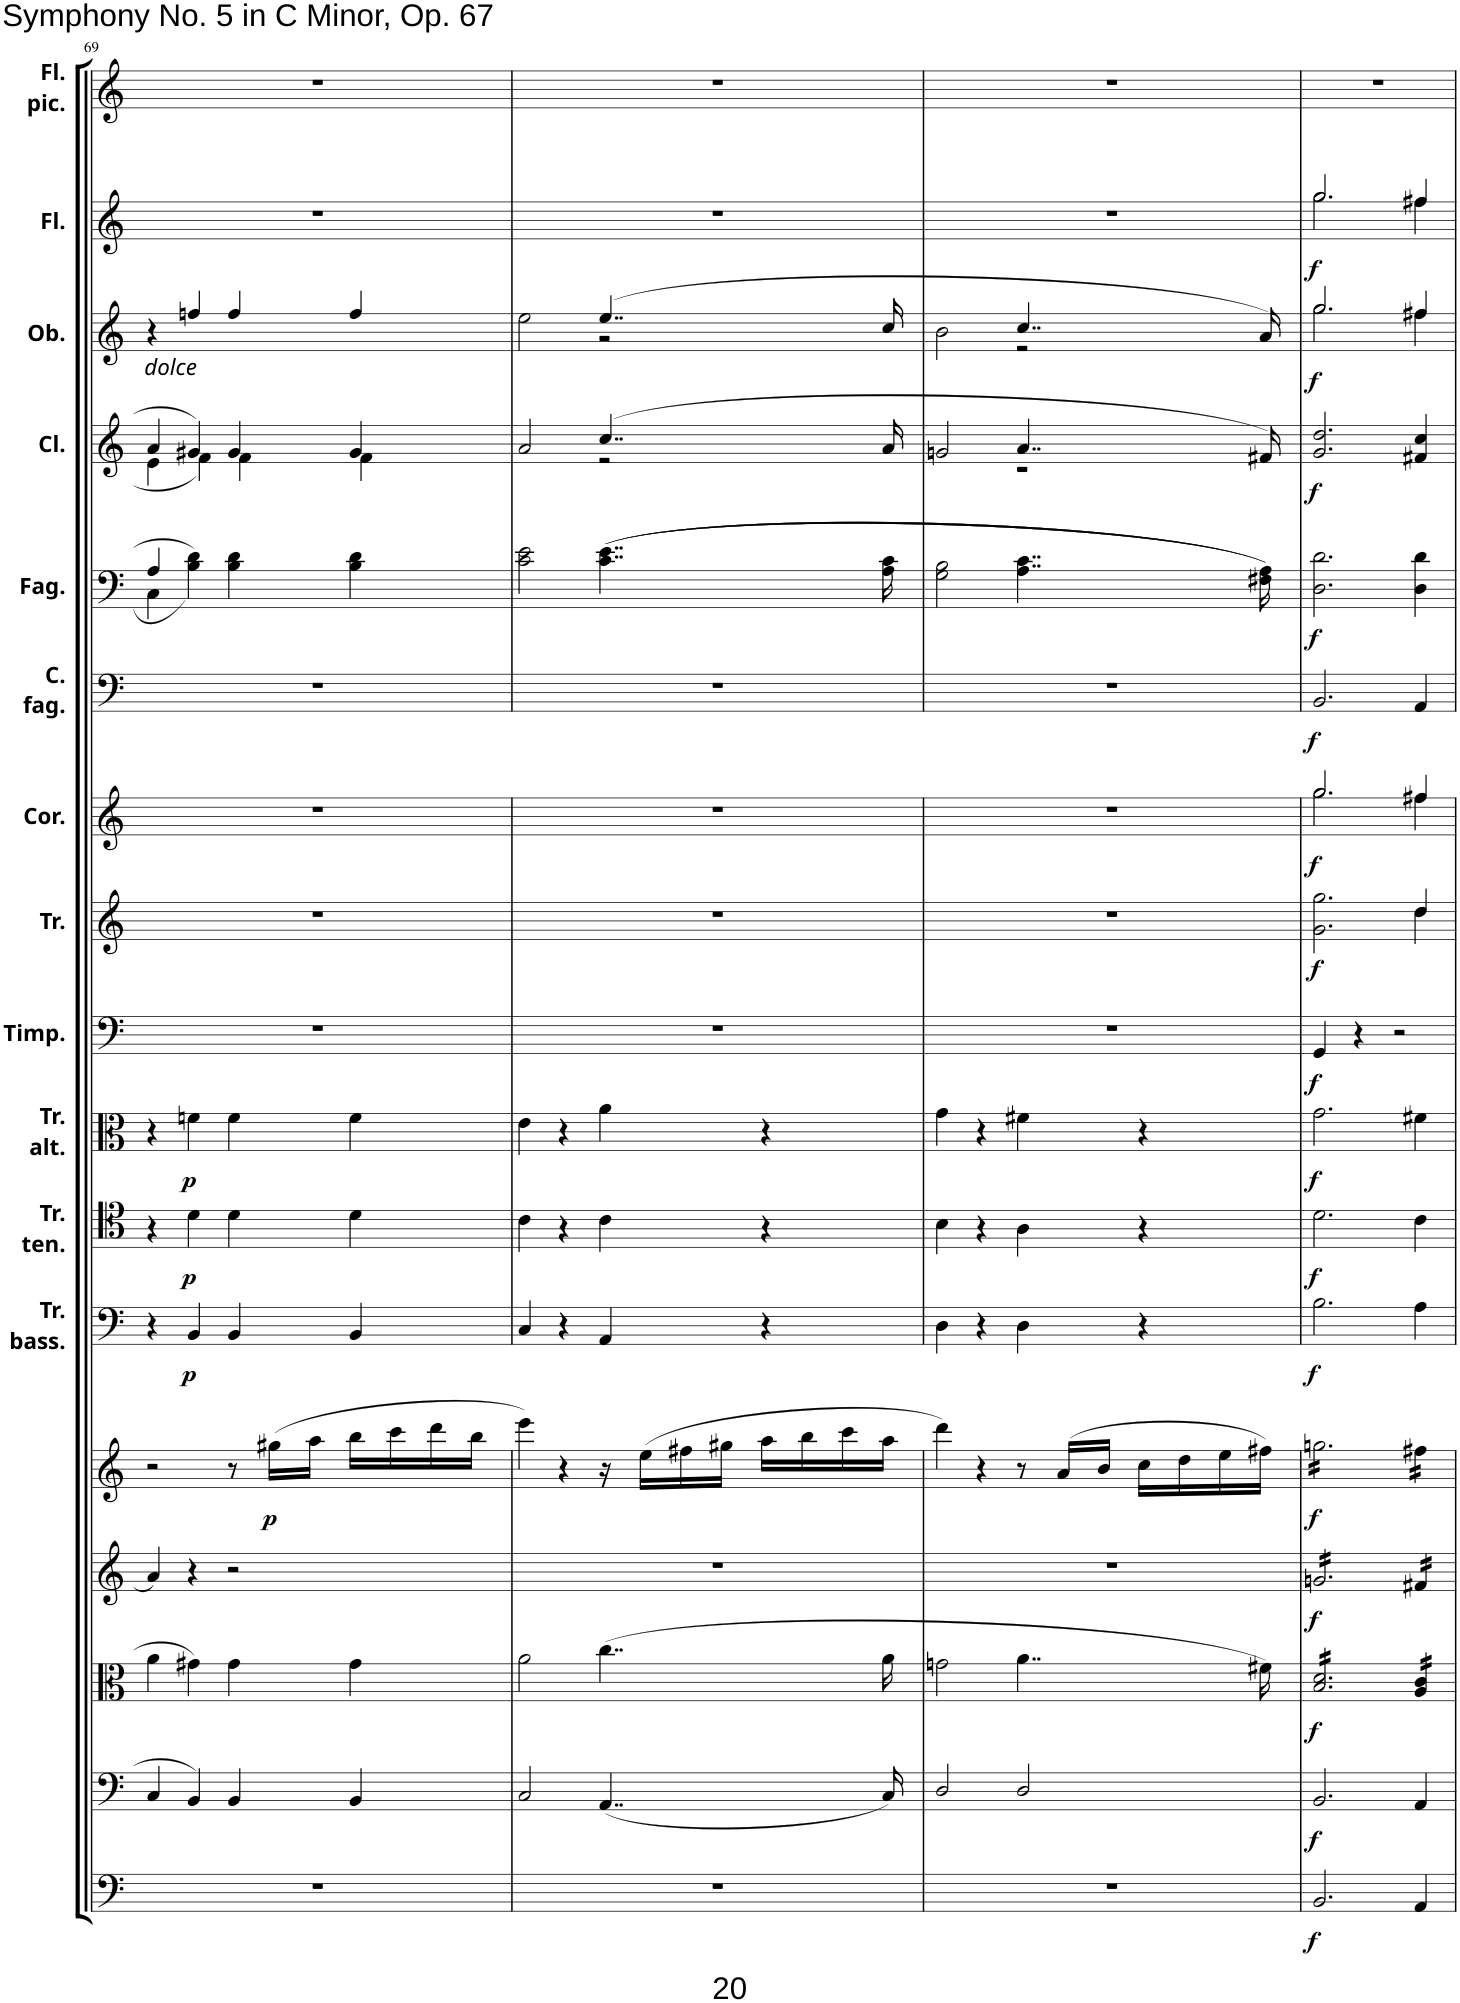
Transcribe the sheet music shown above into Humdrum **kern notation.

**kern	**dynam	**kern	**dynam	**kern	**dynam	**kern	**dynam	**kern	**dynam	**kern	**dynam	**kern	**dynam	**kern	**dynam	**kern	**dynam	**kern	**dynam	**kern	**dynam	**kern	**dynam	**kern	**dynam	**kern	**dynam	**kern	**dynam	**kern	**dynam	**kern
*part17	*part17	*part16	*part16	*part15	*part15	*part14	*part14	*part13	*part13	*part12	*part12	*part11	*part11	*part10	*part10	*part9	*part9	*part8	*part8	*part7	*part7	*part6	*part6	*part5	*part5	*part4	*part4	*part3	*part3	*part2	*part2	*part1
*staff17	*staff17	*staff16	*staff16	*staff15	*staff15	*staff14	*staff14	*staff13	*staff13	*staff12	*staff12	*staff11	*staff11	*staff10	*staff10	*staff9	*staff9	*staff8	*staff8	*staff7	*staff7	*staff6	*staff6	*staff5	*staff5	*staff4	*staff4	*staff3	*staff3	*staff2	*staff2	*staff1
*I"Basso.	*	*I"Violoncello.	*	*I"Viola.	*	*I"Violino II.	*	*I"Violino I.	*	*I"Trombone Basso.	*	*I"Trombone Tenore.	*	*I"Trombone Alto.	*	*I"Timpani in C.G.	*	*I"Trombe in C.	*	*I"Corni in C.	*	*I"Contrafagotto.	*	*I"Fagotti.	*	*I"Clarinetti in C.	*	*I"Oboi.	*	*I"Flauti.	*	*I"Flauto piccolo.
*	*	*	*	*	*	*	*	*	*	*I'Tr. bass.	*	*I'Tr. ten.	*	*I'Tr. alt.	*	*I'Timp.	*	*I'Tr.	*	*I'Cor.	*	*I'C. fag.	*	*I'Fag.	*	*I'Cl.	*	*I'Ob.	*	*I'Fl.	*	*I'Fl. pic.
!!LO:PB:g=z
*clefF4	*	*clefF4	*	*clefC3	*	*clefG2	*	*clefG2	*	*clefF4	*	*clefC4	*	*clefC3	*	*clefF4	*	*clefG2	*	*clefG2	*	*clefF4	*	*clefF4	*	*clefG2	*	*clefG2	*	*clefG2	*	*clefG2
*Trd7c12	*	*	*	*	*	*	*	*	*	*	*	*	*	*	*	*	*	*	*	*Trd7c12	*	*Trd7c12	*	*	*	*Trd1c2	*	*	*	*	*	*Trd-7c-12
*k[]	*	*k[]	*	*k[]	*	*k[]	*	*k[]	*	*k[]	*	*k[]	*	*k[]	*	*k[]	*	*k[]	*	*k[]	*	*k[]	*	*k[]	*	*k[]	*	*k[]	*	*k[]	*	*k[]
*M4/4	*	*M4/4	*	*M4/4	*	*M4/4	*	*M4/4	*	*M4/4	*	*M4/4	*	*M4/4	*	*M4/4	*	*M4/4	*	*M4/4	*	*M4/4	*	*M4/4	*	*M4/4	*	*M4/4	*	*M4/4	*	*M4/4
*met(c)	*	*met(c)	*	*met(c)	*	*met(c)	*	*met(c)	*	*met(c)	*	*met(c)	*	*met(c)	*	*met(c)	*	*met(c)	*	*met(c)	*	*met(c)	*	*met(c)	*	*met(c)	*	*met(c)	*	*met(c)	*	*met(c)
=69	=69	=69	=69	=69	=69	=69	=69	=69	=69	=69	=69	=69	=69	=69	=69	=69	=69	=69	=69	=69	=69	=69	=69	=69	=69	=69	=69	=69	=69	=69	=69	=69
*	*	*	*	*	*	*	*	*	*	*	*	*	*	*	*	*	*	*	*	*	*	*	*	*^	*	*^	*	*	*	*	*	*
1r	.	4C/	.	4a\	.	4a/	.	2r	.	4r	.	4r	.	4r	.	1r	.	1r	.	1r	.	1r	.	4A/	4C\	.	4a/	4e\	.	4r	.	1r	.	1r
!	!	!	!	!	!	!	!	!	!	!	!	!	!	!	!	!	!	!	!	!	!	!	!	!	!	!	!	!	!	!LO:TX:b:i:t=dolce	!	!	!	!
!	!	!	!	!	!	!	!	!	!	!	!LO:DY:b	!	!LO:DY:b	!	!LO:DY:b	!	!	!	!	!	!	!	!	!	!	!	!	!	!	!	!	!	!	!
.	.	4BB/	.	4g#X\	.	4r	.	.	.	4BB/	p	4d\	p	4fn\	p	.	.	.	.	.	.	.	.	4B\ 4d\	2.ryy	.	4g#X/	4f\	.	4ffn/	.	.	.	.
.	.	4BB/	.	4g#\	.	2r	.	8r	.	4BB/	.	4d\	.	4f\	.	.	.	.	.	.	.	.	.	4B\ 4d\	.	.	4g#/	4f\	.	4ff/	.	.	.	.
!	!	!	!	!	!	!	!	!	!LO:DY:b	!	!	!	!	!	!	!	!	!	!	!	!	!	!	!	!	!	!	!	!	!	!	!	!	!
.	.	.	.	.	.	.	.	(16gg#X\LL	p	.	.	.	.	.	.	.	.	.	.	.	.	.	.	.	.	.	.	.	.	.	.	.	.	.
.	.	.	.	.	.	.	.	16aa\JJ	.	.	.	.	.	.	.	.	.	.	.	.	.	.	.	.	.	.	.	.	.	.	.	.	.	.
.	.	4BB/	.	4g#\	.	.	.	16bb\LL	.	4BB/	.	4d\	.	4f\	.	.	.	.	.	.	.	.	.	4B\ 4d\	.	.	4g#/	4f\	.	4ff/	.	.	.	.
.	.	.	.	.	.	.	.	16ccc\	.	.	.	.	.	.	.	.	.	.	.	.	.	.	.	.	.	.	.	.	.	.	.	.	.	.
.	.	.	.	.	.	.	.	16ddd\	.	.	.	.	.	.	.	.	.	.	.	.	.	.	.	.	.	.	.	.	.	.	.	.	.	.
.	.	.	.	.	.	.	.	16bb\JJ	.	.	.	.	.	.	.	.	.	.	.	.	.	.	.	.	.	.	.	.	.	.	.	.	.	.
*	*	*	*	*	*	*	*	*	*	*	*	*	*	*	*	*	*	*	*	*	*	*	*	*v	*v	*	*	*	*	*	*	*	*	*
=70	=70	=70	=70	=70	=70	=70	=70	=70	=70	=70	=70	=70	=70	=70	=70	=70	=70	=70	=70	=70	=70	=70	=70	=70	=70	=70	=70	=70	=70	=70	=70	=70	=70
*	*	*	*	*	*	*	*	*	*	*	*	*	*	*	*	*	*	*	*	*	*	*	*	*	*	*	*	*	*^	*	*	*	*
1r	.	2C/	.	2a\	.	1r	.	4eee\)	.	4C/	.	4c\	.	4e\	.	1r	.	1r	.	1r	.	1r	.	2c\ 2e\	.	2a/	2ryy	.	2ee\	2ryy	.	1r	.	1r
.	.	.	.	.	.	.	.	4r	.	4r	.	4r	.	4r	.	.	.	.	.	.	.	.	.	.	.	.	.	.	.	.	.	.	.	.
.	.	(4..AA/	.	(4..cc\	.	.	.	16r	.	4AA/	.	4c\	.	4a\	.	.	.	.	.	.	.	.	.	((4..c\ 4..e\	.	(4..cc/	2r	.	(4..ee/	2r	.	.	.	.
.	.	.	.	.	.	.	.	(16ee\LL	.	.	.	.	.	.	.	.	.	.	.	.	.	.	.	.	.	.	.	.	.	.	.	.	.	.
.	.	.	.	.	.	.	.	16ff#X\	.	.	.	.	.	.	.	.	.	.	.	.	.	.	.	.	.	.	.	.	.	.	.	.	.	.
.	.	.	.	.	.	.	.	16gg#X\JJ	.	.	.	.	.	.	.	.	.	.	.	.	.	.	.	.	.	.	.	.	.	.	.	.	.	.
.	.	.	.	.	.	.	.	16aa\LL	.	4r	.	4r	.	4r	.	.	.	.	.	.	.	.	.	.	.	.	.	.	.	.	.	.	.	.
.	.	.	.	.	.	.	.	16bb\	.	.	.	.	.	.	.	.	.	.	.	.	.	.	.	.	.	.	.	.	.	.	.	.	.	.
.	.	.	.	.	.	.	.	16ccc\	.	.	.	.	.	.	.	.	.	.	.	.	.	.	.	.	.	.	.	.	.	.	.	.	.	.
.	.	16C/)	.	16a\	.	.	.	16aa\JJ	.	.	.	.	.	.	.	.	.	.	.	.	.	.	.	16A\ 16c\	.	16a/	.	.	16cc/	.	.	.	.	.
=71	=71	=71	=71	=71	=71	=71	=71	=71	=71	=71	=71	=71	=71	=71	=71	=71	=71	=71	=71	=71	=71	=71	=71	=71	=71	=71	=71	=71	=71	=71	=71	=71	=71	=71
1r	.	2D/	.	2gn\	.	1r	.	4ddd\)	.	4D\	.	4B\	.	4g\	.	1r	.	1r	.	1r	.	1r	.	2G\ 2B\	.	2gn/	2ryy	.	2b\	2ryy	.	1r	.	1r
.	.	.	.	.	.	.	.	4r	.	4r	.	4r	.	4r	.	.	.	.	.	.	.	.	.	.	.	.	.	.	.	.	.	.	.	.
.	.	2D/	.	4..a\	.	.	.	8r	.	4D\	.	4A\	.	4f#X\	.	.	.	.	.	.	.	.	.	4..A\ 4..c\	.	4..a/	2r	.	4..cc/	2r	.	.	.	.
.	.	.	.	.	.	.	.	(16a/LL	.	.	.	.	.	.	.	.	.	.	.	.	.	.	.	.	.	.	.	.	.	.	.	.	.	.
.	.	.	.	.	.	.	.	16b/JJ	.	.	.	.	.	.	.	.	.	.	.	.	.	.	.	.	.	.	.	.	.	.	.	.	.	.
.	.	.	.	.	.	.	.	16cc\LL	.	4r	.	4r	.	4r	.	.	.	.	.	.	.	.	.	.	.	.	.	.	.	.	.	.	.	.
.	.	.	.	.	.	.	.	16dd\	.	.	.	.	.	.	.	.	.	.	.	.	.	.	.	.	.	.	.	.	.	.	.	.	.	.
.	.	.	.	.	.	.	.	16ee\	.	.	.	.	.	.	.	.	.	.	.	.	.	.	.	.	.	.	.	.	.	.	.	.	.	.
.	.	.	.	16f#X\)	.	.	.	16ff#X\JJ)	.	.	.	.	.	.	.	.	.	.	.	.	.	.	.	16F#X\ 16A\))	.	16f#X/)	.	.	16a/)	.	.	.	.	.
*	*	*	*	*	*	*	*	*	*	*	*	*	*	*	*	*	*	*	*	*	*	*	*	*	*	*v	*v	*	*	*	*	*	*	*
=72	=72	=72	=72	=72	=72	=72	=72	=72	=72	=72	=72	=72	=72	=72	=72	=72	=72	=72	=72	=72	=72	=72	=72	=72	=72	=72	=72	=72	=72	=72	=72	=72	=72
*	*	*	*	*	*	*	*	*	*	*	*	*	*	*	*	*	*	*^	*	*^	*	*	*	*	*	*	*	*	*	*	*^	*	*
!	!LO:DY:b	!	!LO:DY:b	!	!LO:DY:b	!	!LO:DY:b	!	!LO:DY:b	!	!LO:DY:b	!	!LO:DY:b	!	!LO:DY:b	!	!LO:DY:b	!	!	!LO:DY:b	!	!	!LO:DY:b	!	!LO:DY:b	!	!LO:DY:b	!	!LO:DY:b	!	!	!LO:DY:b	!	!	!LO:DY:b	!
*	*	*	*	*tremolo	*	*	*	*	*	*	*	*	*	*	*	*	*	*	*	*	*	*	*	*	*	*	*	*	*	*	*	*	*	*	*	*
*	*	*	*	*	*	*tremolo	*	*	*	*	*	*	*	*	*	*	*	*	*	*	*	*	*	*	*	*	*	*	*	*	*	*	*	*	*	*
*	*	*	*	*	*	*	*	*tremolo	*	*	*	*	*	*	*	*	*	*	*	*	*	*	*	*	*	*	*	*	*	*	*	*	*	*	*	*
2.BB/	f	2.BB/	f	16B/ 16d/LL	f	16gn/LL	f	16ggn\LL	f	2.B\	f	2.d\	f	2.g\	f	4GG/	f	2.g\ 2.gg\	2.ryy	f	2.gg/	2.gg\	f	2.BB/	f	2.D\ 2.d\	f	2.g/ 2.dd/	f	2.gg/	2.gg\	f	2.gg/	2.gg\	f	1r
.	.	.	.	16B/ 16d/	.	16gn/	.	16ggn\	.	.	.	.	.	.	.	.	.	.	.	.	.	.	.	.	.	.	.	.	.	.	.	.	.	.	.	.
.	.	.	.	16B/ 16d/	.	16gn/	.	16ggn\	.	.	.	.	.	.	.	.	.	.	.	.	.	.	.	.	.	.	.	.	.	.	.	.	.	.	.	.
.	.	.	.	16B/ 16d/	.	16gn/	.	16ggn\	.	.	.	.	.	.	.	.	.	.	.	.	.	.	.	.	.	.	.	.	.	.	.	.	.	.	.	.
.	.	.	.	16B/ 16d/	.	16gn/	.	16ggn\	.	.	.	.	.	.	.	4r	.	.	.	.	.	.	.	.	.	.	.	.	.	.	.	.	.	.	.	.
.	.	.	.	16B/ 16d/	.	16gn/	.	16ggn\	.	.	.	.	.	.	.	.	.	.	.	.	.	.	.	.	.	.	.	.	.	.	.	.	.	.	.	.
.	.	.	.	16B/ 16d/	.	16gn/	.	16ggn\	.	.	.	.	.	.	.	.	.	.	.	.	.	.	.	.	.	.	.	.	.	.	.	.	.	.	.	.
.	.	.	.	16B/ 16d/	.	16gn/	.	16ggn\	.	.	.	.	.	.	.	.	.	.	.	.	.	.	.	.	.	.	.	.	.	.	.	.	.	.	.	.
.	.	.	.	16B/ 16d/	.	16gn/	.	16ggn\	.	.	.	.	.	.	.	2r	.	.	.	.	.	.	.	.	.	.	.	.	.	.	.	.	.	.	.	.
.	.	.	.	16B/ 16d/	.	16gn/	.	16ggn\	.	.	.	.	.	.	.	.	.	.	.	.	.	.	.	.	.	.	.	.	.	.	.	.	.	.	.	.
.	.	.	.	16B/ 16d/	.	16gn/	.	16ggn\	.	.	.	.	.	.	.	.	.	.	.	.	.	.	.	.	.	.	.	.	.	.	.	.	.	.	.	.
.	.	.	.	16B/ 16d/JJ	.	16gn/JJ	.	16ggn\JJ	.	.	.	.	.	.	.	.	.	.	.	.	.	.	.	.	.	.	.	.	.	.	.	.	.	.	.	.
4AA/	.	4AA/	.	16A/ 16c/LL	.	16f#X/LL	.	16ff#X\LL	.	4A\	.	4c\	.	4f#X\	.	.	.	4dd/	4dd\	.	4ff#X/	4ff#\	.	4AA/	.	4D\ 4d\	.	4f#X/ 4cc/	.	4ff#X/	4ff#\	.	4ff#X/	4ff#\	.	.
.	.	.	.	16A/ 16c/	.	16f#X/	.	16ff#X\	.	.	.	.	.	.	.	.	.	.	.	.	.	.	.	.	.	.	.	.	.	.	.	.	.	.	.	.
.	.	.	.	16A/ 16c/	.	16f#X/	.	16ff#X\	.	.	.	.	.	.	.	.	.	.	.	.	.	.	.	.	.	.	.	.	.	.	.	.	.	.	.	.
.	.	.	.	16A/ 16c/JJ	.	16f#X/JJ	.	16ff#X\JJ	.	.	.	.	.	.	.	.	.	.	.	.	.	.	.	.	.	.	.	.	.	.	.	.	.	.	.	.
*	*	*	*	*	*	*	*	*Xtremolo	*	*	*	*	*	*	*	*	*	*	*	*	*	*	*	*	*	*	*	*	*	*	*	*	*	*	*	*
*	*	*	*	*	*	*Xtremolo	*	*	*	*	*	*	*	*	*	*	*	*	*	*	*	*	*	*	*	*	*	*	*	*	*	*	*	*	*	*
*	*	*	*	*Xtremolo	*	*	*	*	*	*	*	*	*	*	*	*	*	*	*	*	*	*	*	*	*	*	*	*	*	*	*	*	*	*	*	*
*	*	*	*	*	*	*	*	*	*	*	*	*	*	*	*	*	*	*v	*v	*	*	*	*	*	*	*	*	*	*	*v	*v	*	*v	*v	*	*
*	*	*	*	*	*	*	*	*	*	*	*	*	*	*	*	*	*	*	*	*v	*v	*	*	*	*	*	*	*	*	*	*	*	*
=	=	=	=	=	=	=	=	=	=	=	=	=	=	=	=	=	=	=	=	=	=	=	=	=	=	=	=	=	=	=	=	=
*-	*-	*-	*-	*-	*-	*-	*-	*-	*-	*-	*-	*-	*-	*-	*-	*-	*-	*-	*-	*-	*-	*-	*-	*-	*-	*-	*-	*-	*-	*-	*-	*-
